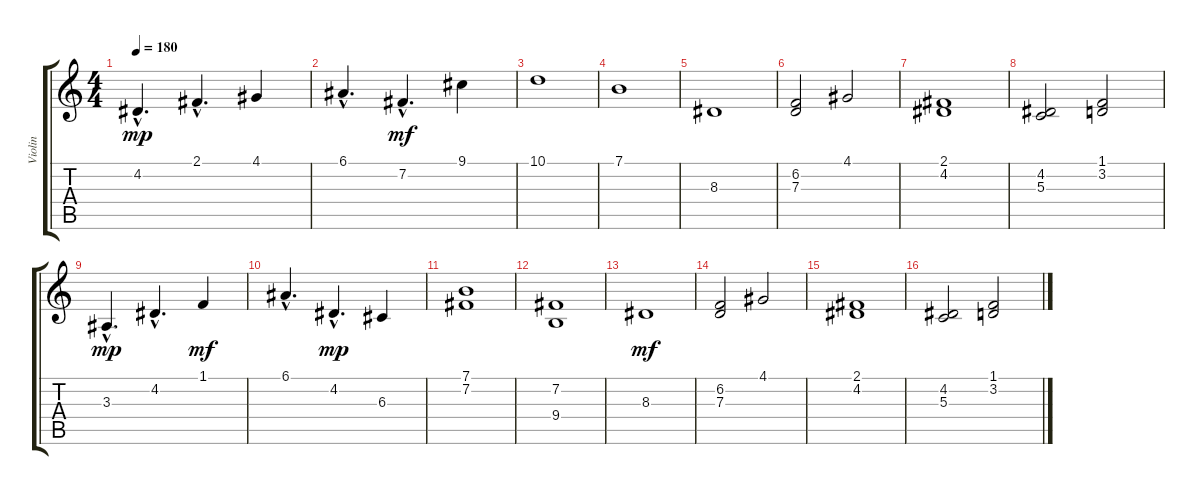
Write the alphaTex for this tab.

\track ("Violin" "Violin") {instrument violin}
\staff {score tabs}
\tuning (E4 B3 G3 D3 A2 E2) {hide}
\ts (4 4)
\tempo 180
\clef g2
\ks c
4.2{hac}.4{d dy mp instrument pad4choir} 2.1{hac}.4{d} 4.1.4 |
6.1{hac}.4{d} 7.2{hac}.4{d dy mf} 9.1.4 |
10.1.1 |
7.1.1 |
8.3.1 |
(6.2 7.3).2 4.1.2 |
(2.1 4.2).1 |
(4.2 5.3).2 (1.1 3.2).2 |
3.3{hac}.4{d dy mp} 4.2{hac}.4{d} 1.1.4{dy mf} |
6.1{hac}.4{d} 4.2{hac}.4{d dy mp} 6.3.4 |
(7.1 7.2).1 |
(7.2 9.4).1 |
8.3.1{dy mf} |
(6.2 7.3).2 4.1.2 |
(2.1 4.2).1 |
(4.2 5.3).2 (1.1 3.2).2
